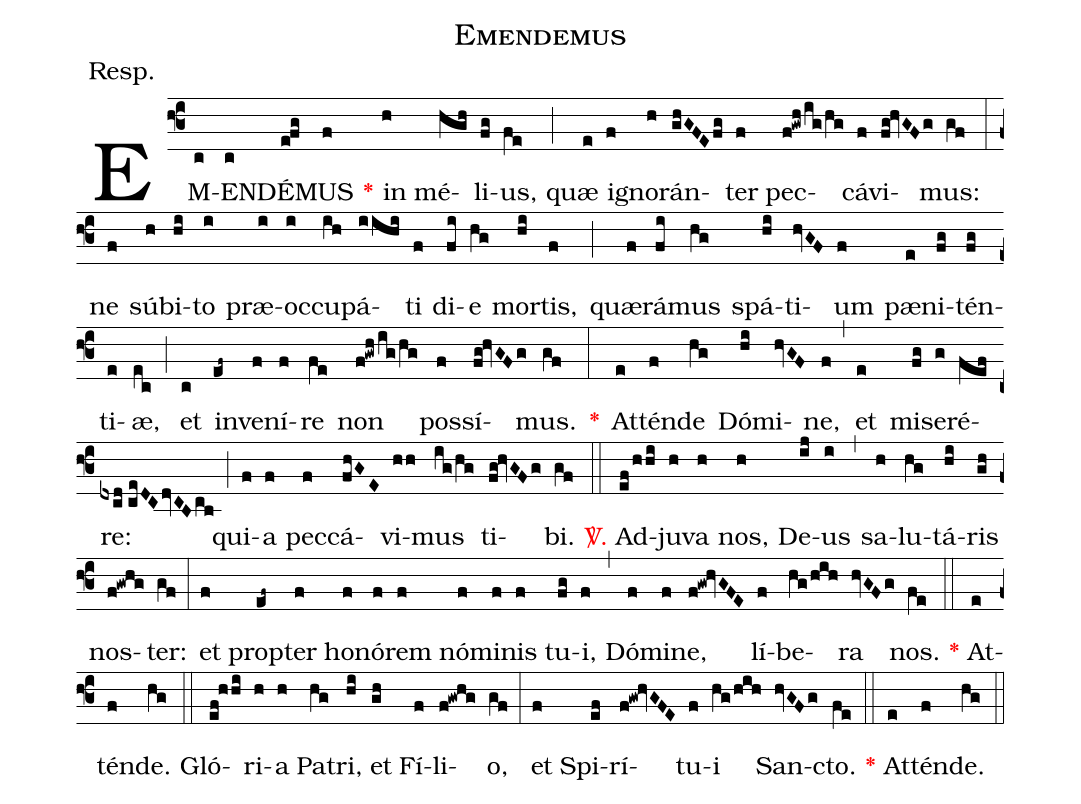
name:Emendemus;
annotation:Resp.;
mode:II.;
%%
(f3) EM(c)EN(c)DÉ(e!fg)MUS(f) <v>\red{*}</v>() in(h) mé(hgh)li(fg)us,(fe) (;) quæ(e) i(f)gno(h)rán(ghGFEfg)ter(f) pec(f!gwh/ig/hg)cá(f)vi(fg!hvGFg)mus:(gf) (:) ne(f) sú(h)bi(hi)to(i) præ(i)oc(i)cu(ih)pá(iihi)ti(f) di(fi)e(hg) mor(hi)tis,(f) (;) quæ(f)rá(fi)mus(hg) spá(hi)ti(hvGF)um(f) pæ(e)ni(fg)tén(fg)ti(e)æ,(ec) (;) et(c) in(ef~)ve(f)ní(f)re(fe) non(f!gwh/ig/hg) pos(f)sí(fg!hvGFg)mus.(gf) <v>\red{*}</v>(:) At(e)tén(f)de(hg) Dó(hi)mi(hvGF)ne,(f) (,) et(e) mi(fg)se(g)ré(fef)re:(dxcd//ceDCdvCBcb) (;) qui(f)a(f) pec(f)cá(fhGE)vi(hh)mus(ig/hg) ti(fg!hvGFg)bi.(gf) (::) <v>\red{\Vbar.}</v> Ad(ef/hhi)ju(h)va(h) nos,(h) De(ij)us(i) (,) sa(h)lu(hg)tá(hi)ris(gh) nos(f!gwhg)ter:(gf) (:) et(f) prop(ef~)ter(f) ho(f)nó(f)rem(f) nó(f)mi(f)nis(f) tu(fg)i,(f) (,) Dó(f)mi(f)ne,(f!gw!hvGFE) lí(f)be(hg/hih)ra(hvGFg) nos.(fe) (::) <v>\red{*}</v> At(e)tén(f)de.(hg) (::) Gló(ef!hhi)ri(h)a(h) Pa(hg)tri,(hi) et(gh) Fí(f)li(f!gwhg)o,(gf) (:) et(f) Spi(ef)rí(f!gw!hvGFE)tu(f)i(hg/hih) San(hvGFg)cto.(fe) (::) <v>\red{*}</v> At(e)tén(f)de.(hg) (::)
